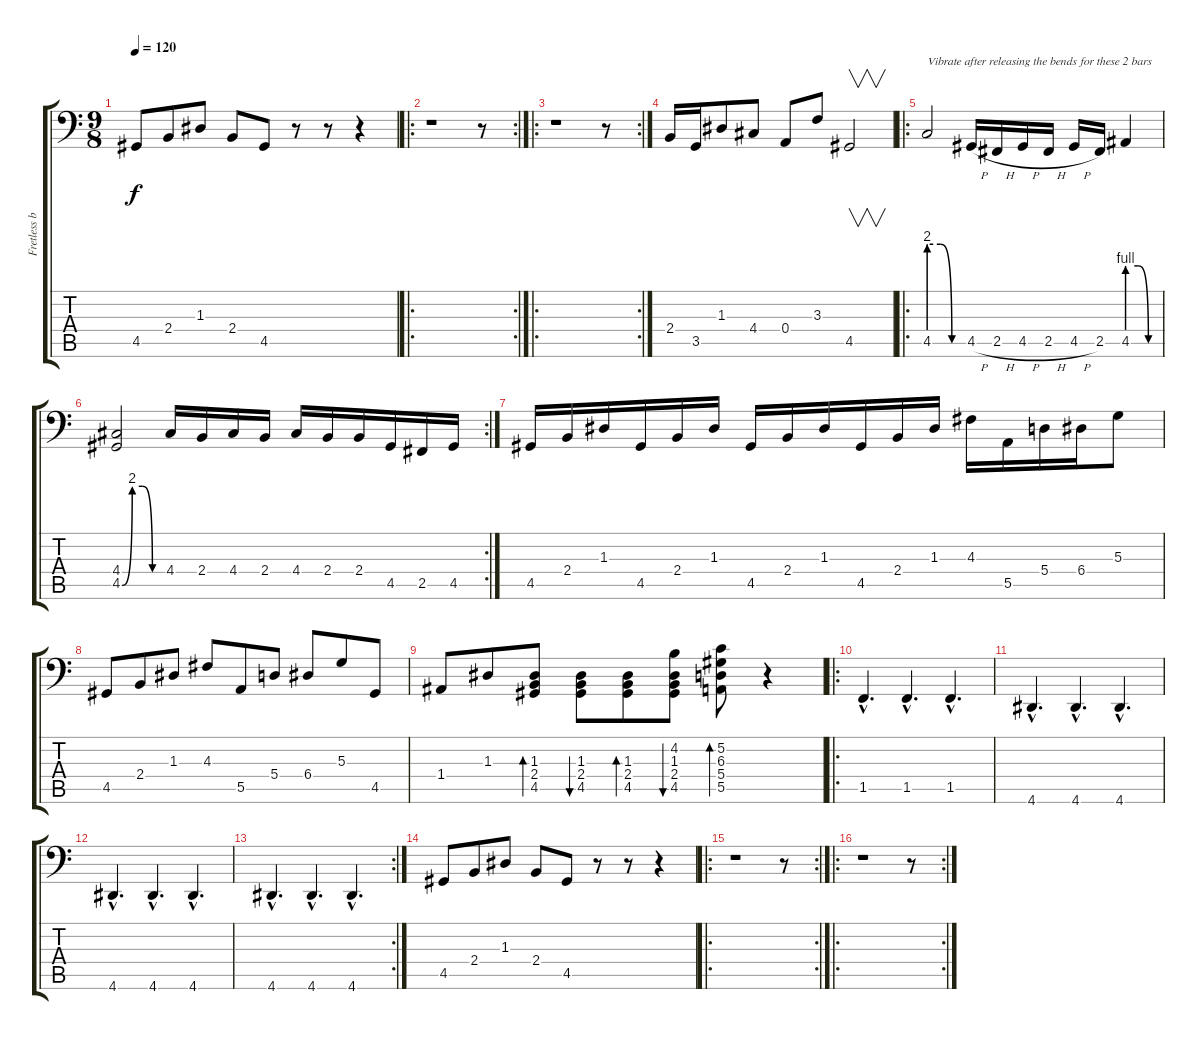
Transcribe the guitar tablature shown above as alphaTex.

\track ("Fretless bass" "Fretless b") {instrument fretlessbass}
\staff {score tabs}
\tuning (C3 G2 D2 A1 E1 B0) {hide}
\ts (9 8)
\tempo 120
\clef f4
\ks c
4.5.8{dy f} 2.4.8 1.3.8 2.4.8 4.5.8 r.8 r.8 r.4 |
\ro
\rc 2
r.1 r.8 |
\ro
\rc 2
r.1 r.8 |
2.4.16 3.5.16 1.3.8 4.4.8 0.4.8 3.3.8 4.5.2{v} |
\ro
4.5{be (custom 0 8 20 8 40 0 60 0)}.2{txt "Vibrate after releasing the bends for these 2 bars"} 4.5{h}.16 2.5{h}.16 4.5{h}.16 2.5{h}.16 4.5{h}.16 2.5.16 4.5{be (custom 0 4 20 4 40 0 60 0)}.4 |
\rc 2
(4.4 4.5{be (custom 0 0 15 8 30 8 45 0 60 0)}).2 4.4.16 2.4.16 4.4.16 2.4.16 4.4.16 2.4.16 2.4.16 4.5.16 2.5.16 4.5.16 |
4.5.16 2.4.16 1.3.16 4.5.16 2.4.16 1.3.16 4.5.16 2.4.16 1.3.16 4.5.16 2.4.16 1.3.16 4.3.16 5.5.16 5.4.16 6.4.16 5.3.8 |
4.5.8 2.4.8 1.3.8 4.3.8 5.5.8 5.4.8 6.4.8 5.3.8 4.5.8 |
1.4.8 1.3.8 (1.3 2.4 4.5).8{bd 60} (1.3 2.4 4.5).8{bu 60} (1.3 2.4 4.5).8{bd 60} (4.2 1.3 2.4 4.5).8{bu 60} (5.2 6.3 5.4 5.5).8{bd 60} r.4 |
\ro
1.5{hac}.4{d} 1.5{hac}.4{d} 1.5{hac}.4{d} |
4.6{hac}.4{d} 4.6{hac}.4{d} 4.6{hac}.4{d} |
4.6{hac}.4{d} 4.6{hac}.4{d} 4.6{hac}.4{d} |
\rc 2
4.6{hac}.4{d} 4.6{hac}.4{d} 4.6{hac}.4{d} |
4.5.8 2.4.8 1.3.8 2.4.8 4.5.8 r.8 r.8 r.4 |
\ro
\rc 2
r.1 r.8 |
\ro
\rc 2
r.1 r.8
